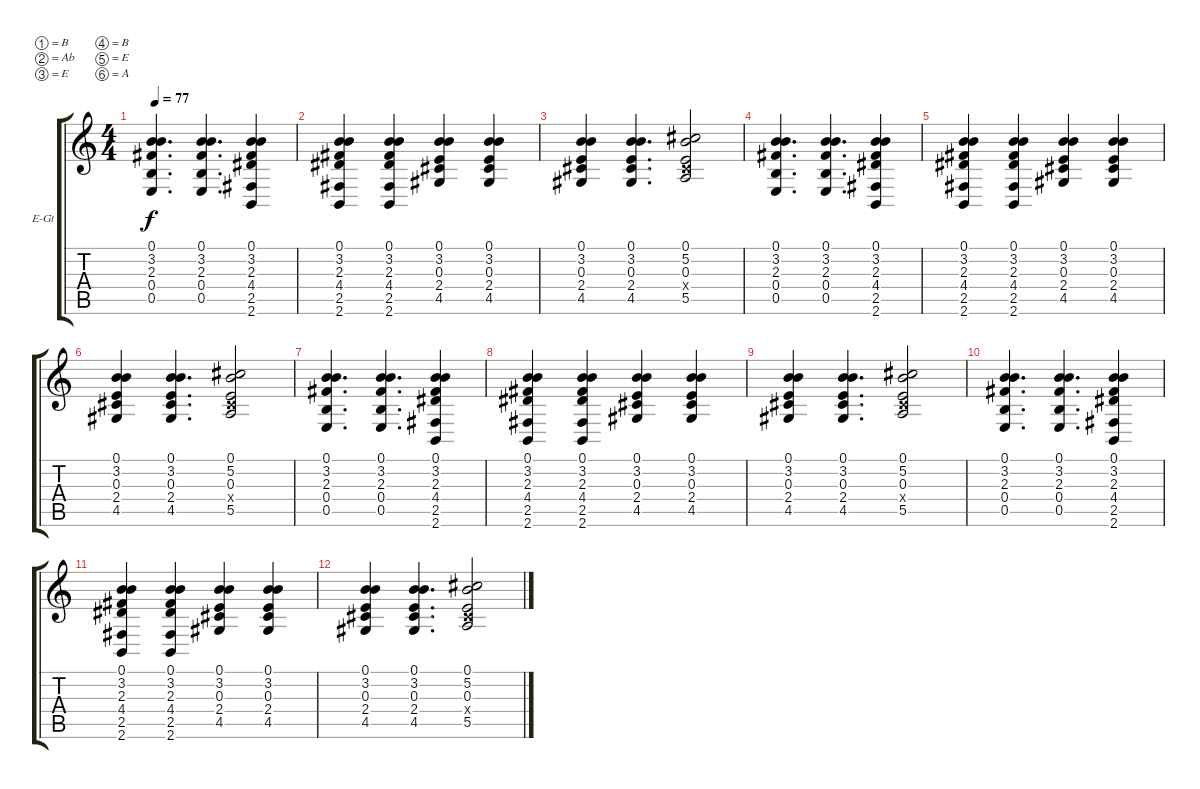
\bracketExtendMode groupsimilarinstruments
\firstSystemTrackNameOrientation horizontal
\otherSystemsTrackNameOrientation horizontal
\track ("Mark Tremonti" "E-Gt") {instrument electricguitarjazz}
\staff {score tabs}
\tuning (B3 Ab3 E3 B2 E2 A1)
\ts (4 4)
\tempo 77
\clef g2
\ks c
(0.1 3.2 2.3 0.4 0.5).4{d dy f} (0.1 3.2 2.3 0.4 0.5).4{d} (0.1 3.2 2.3 4.4 2.5 2.6).4 |
(0.1 3.2 2.3 4.4 2.5 2.6).4 (0.1 3.2 2.3 4.4 2.5 2.6).4 (0.1 3.2 0.3 2.4 4.5).4 (0.1 3.2 0.3 2.4 4.5).4 |
(0.1 3.2 0.3 2.4 4.5).4 (0.1 3.2 0.3 2.4 4.5).4{d} (0.1 5.2 0.3 2.4{x} 5.5).2 |
(0.1 3.2 2.3 0.4 0.5).4{d} (0.1 3.2 2.3 0.4 0.5).4{d} (0.1 3.2 2.3 4.4 2.5 2.6).4 |
(0.1 3.2 2.3 4.4 2.5 2.6).4 (0.1 3.2 2.3 4.4 2.5 2.6).4 (0.1 3.2 0.3 2.4 4.5).4 (0.1 3.2 0.3 2.4 4.5).4 |
(0.1 3.2 0.3 2.4 4.5).4 (0.1 3.2 0.3 2.4 4.5).4{d} (0.1 5.2 0.3 2.4{x} 5.5).2 |
(0.1 3.2 2.3 0.4 0.5).4{d} (0.1 3.2 2.3 0.4 0.5).4{d} (0.1 3.2 2.3 4.4 2.5 2.6).4 |
(0.1 3.2 2.3 4.4 2.5 2.6).4 (0.1 3.2 2.3 4.4 2.5 2.6).4 (0.1 3.2 0.3 2.4 4.5).4 (0.1 3.2 0.3 2.4 4.5).4 |
(0.1 3.2 0.3 2.4 4.5).4 (0.1 3.2 0.3 2.4 4.5).4{d} (0.1 5.2 0.3 2.4{x} 5.5).2 |
(0.1 3.2 2.3 0.4 0.5).4{d} (0.1 3.2 2.3 0.4 0.5).4{d} (0.1 3.2 2.3 4.4 2.5 2.6).4 |
(0.1 3.2 2.3 4.4 2.5 2.6).4 (0.1 3.2 2.3 4.4 2.5 2.6).4 (0.1 3.2 0.3 2.4 4.5).4 (0.1 3.2 0.3 2.4 4.5).4 |
(0.1 3.2 0.3 2.4 4.5).4 (0.1 3.2 0.3 2.4 4.5).4{d} (0.1 5.2 0.3 2.4{x} 5.5).2
